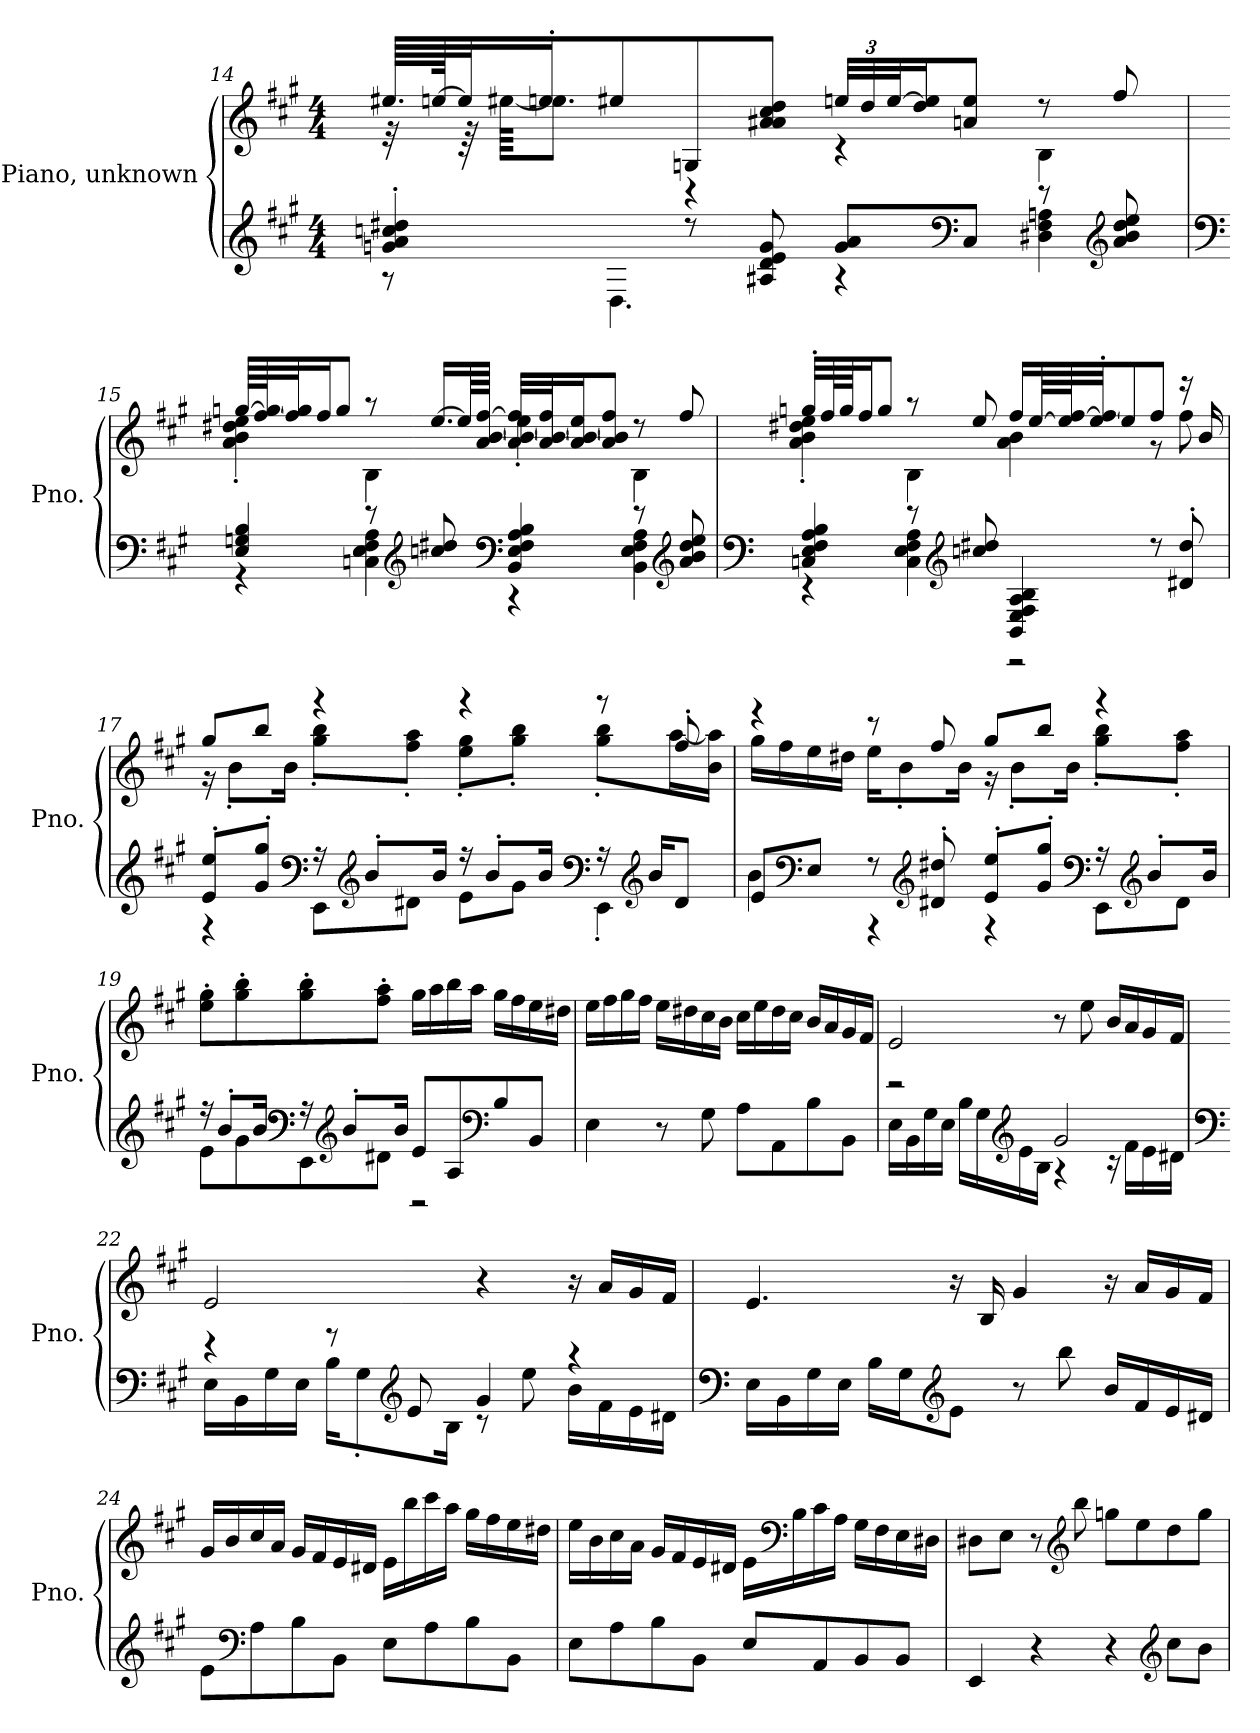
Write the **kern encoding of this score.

**kern	**kern
*part1	*part1
*staff2	*staff1
*I"Piano, unknown	*
*I'Pno.	*
!!LO:LB:g=z
*clefG2	*clefG2
*k[f#c#g#]	*k[f#c#g#]
*M4/4	*M4/4
=14	=14
*^	*^
4gn/' 4a/' 4ccn/' 4dd#X/'	8r	64.ee#X/LLLL	32r
.	.	[128een/JK	.
.	.	32ee/J]	64r
.	.	.	[64ee#X\KKKL
.	.	16een'/J	8.ee#\J]
.	4.D\	8ee#X/	.
8r	.	8Gn/	4r
8A#X/ 8d/ 8e/ 8g/	.	8a/ 8a#X/ 8cc#/ 8dd/J	.
*	*	*Xbrackettup	*
8g/ 8a/L	4r	48een/LLL	4r
.	.	48dd/	.
.	.	[48ee/J	.
.	.	16dd/ 16ee/]J	.
*clefF4	*	*	*
8C#/J	.	8an/ 8ee/J	.
8r	4D#X\ 4F#\ 4An\	8r	4B\
*clefG2	*	*	*
8a/ 8b/ 8dd#/ 8ee/	.	8ff#/	.
!!LO:LB:g=z	!!
=15	=15	=15	=15
*clefF4	*	*	*
4E/ 4Gn/ 4B/	4r	[64ggn/LLLL	4a\' 4b\' 4dd#X\' 4ee\'
.	.	[64ff#/ 64gg/]J	.
.	.	32ff#/] 32gg/J	.
.	.	16ff#/J	.
.	.	8gg/J	.
8r	4Cn\ 4E\ 4F#\ 4A\	8r	4B\
*clefG2	*	*	*
8ccn/ 8dd#X/	.	[16.ee/LL	.
.	.	64ee/LL]	.
.	.	[64a/ [64b/ [64ff#/JJJJ	.
*clefF4	*	*	*
4BB/ 4E/ 4F#/ 4A/ 4B/	4r	32a/_ 32b/_ 32ff#/]LLL	4ee'\
.	.	32a/_ 32b/_ 32ff#/J	.
.	.	16a/_ 16b/_ 16ee/J	.
.	.	8a/] 8b/] 8ff#/J	.
8r	4BB\ 4E\ 4F#\ 4A\	8r	4B\
*clefG2	*	*	*
8a/ 8b/ 8dd#/ 8ee/	.	8ff#/	.
!!LO:LB:g=z	!!
=16	=16	=16	=16
*clefF4	*	*	*
4Cn/ 4E/ 4F#/ 4A/ 4B/	4r	32ggn'/LLL	4a\' 4b\' 4dd#X\' 4ee\'
.	.	64ff#/L	.
.	.	64gg/JJ	.
.	.	16ff#/J	.
.	.	8gg/J	.
8r	4C\ 4E\ 4F#\ 4A\	8r	4B\
*clefG2	*	*	*
8ccn/ 8dd#X/	.	8ee/	.
4BB/ 4E/ 4F#/ 4A/ 4B/	2r	16ff#/LL	4a\ 4b\
.	.	[64ee/LL	.
.	.	64ee/] [64ff#/J	.
.	.	[32ee/' 32ff#/]'JJ	.
.	.	8ee/]	.
8r	.	8ff#/J	8r
8d#X/' 8dd#/'	.	16r	8ff#\
.	.	16b/	.
!!LO:LB:g=z	!!
=17	=17	=17	=17
8e/' 8ee/'L	4r	8gg#/L	16r
.	.	.	8b'\L
8g#/' 8gg#/'J	.	8bb/J	.
.	.	.	16b\Jk
*clefF4	*	*	*
16r	8EE\L	4r	8gg#\' 8bb\'L
*clefG2	*	*	*
8b'/L	.	.	.
.	8d#X\J	.	8ff#\' 8aa\'J
16b/Jk	.	.	.
16r	8e\L	4r	8ee\' 8gg#\'L
8b'/L	.	.	.
.	8g#\J	.	8gg#\' 8bb\'J
16b/Jk	.	.	.
*clefF4	*	*	*
16r	4EE'\	8r	8gg#\' 8bb\'L
*clefG2	*	*	*
16b/KL	.	.	.
8d#/J	.	8ff#'/	[16aa\L
.	.	.	16b\ 16aa\]JJ
!!LO:PB:g=z	!!
=18	=18	=18	=18
8e/L	4b\	4r	16gg#\LL
.	.	.	16ff#\
*clefF4	*	*	*
8E/J	.	.	16ee\
.	.	.	16dd#X\JJ
8r	4r	8r	16ee\KL
.	.	.	8b'\
*clefG2	*	*	*
8d#X/' 8dd#X/'	.	8ff#/	.
.	.	.	16b\Jk
8e/' 8ee/'L	4r	8gg#/L	16r
.	.	.	8b'\L
8g#/' 8gg#/'J	.	8bb/J	.
.	.	.	16b\Jk
*clefF4	*	*	*
16r	8EE\L	4r	8gg#\' 8bb\'L
*clefG2	*	*	*
8b'/L	.	.	.
.	8d#\J	.	8ff#\' 8aa\'J
16b/Jk	.	.	.
*	*	*v	*v
!!LO:LB:g=z
=19	=19	=19
16r	8e\L	8ee\' 8gg#\'L
8b'/L	.	.
.	8g#\	8gg#\' 8bb\'
16b/Jk	.	.
*clefF4	*	*
16r	8EE\	8gg#\' 8bb\'
*clefG2	*	*
8b'/L	.	.
.	8d#X\J	8ff#\' 8aa\'J
16b/Jk	.	.
8e/L	2r	16gg#\LL
.	.	16aa\
8A/	.	16bb\
.	.	16aa\JJ
*clefF4	*	*
8B/	.	16gg#\LL
.	.	16ff#\
8BB/J	.	16ee\
.	.	16dd#X\JJ
*v	*v	*
=20	=20
4E\	16ee\LL
.	16ff#\
.	16gg#\
.	16ff#\JJ
8r	16ee\LL
.	16dd#X\
8G#\	16cc#\
.	16b\JJ
8A\L	16cc#\LL
.	16ee\
8AA\	16dd#\
.	16cc#\JJ
8B\	16b/LL
.	16a/
8BB\J	16g#/
.	16f#/JJ
!!LO:LB:g=z
=21	=21
*^	*
2r	16E\LL	2e/
.	16BB\	.
.	16G#\	.
.	16E\JJ	.
.	16B\LL	.
.	16G#\	.
*clefG2	*	*
.	16e\	.
.	16B\JJ	.
2g#/	4r	8r
.	.	8ee\
.	16r	16b/LL
.	16f#\LL	16a/
.	16e\	16g#/
.	16d#X\JJ	16f#/JJ
=22	=22	=22
*clefF4	*	*
4r	16E\LL	2e/
.	16BB\	.
.	16G#\	.
.	16E\JJ	.
8r	16B\KL	.
.	8G#'\	.
*clefG2	*	*
8e/	.	.
.	16B\Jk	.
4g#/	8r	4r
.	8ee\	.
4r	16b\LL	16r
.	16f#\	16a/LL
.	16e\	16g#/
.	16d#X\JJ	16f#/JJ
*v	*v	*
!!LO:LB:g=z
=23	=23
*clefF4	*
16E\LL	4.e/
16BB\	.
16G#\	.
16E\JJ	.
16B\LL	.
16G#\J	.
*clefG2	*
8e\J	16r
.	16B/
8r	4g#/
8bb\	.
16b/LL	16r
16f#/	16a/LL
16e/	16g#/
16d#X/JJ	16f#/JJ
=24	=24
8e\L	16g#/LL
.	16b/
*clefF4	*
8A\	16cc#/
.	16a/JJ
8B\	16g#/LL
.	16f#/
8BB\J	16e/
.	16d#X/JJ
8E\L	16e\LL
.	16bb\
8A\	16ccc#\
.	16aa\JJ
8B\	16gg#\LL
.	16ff#\
8BB\J	16ee\
.	16dd#X\JJ
!!LO:LB:g=z
=25	=25
8E\L	16ee\LL
.	16b\
8A\	16cc#\
.	16a\JJ
8B\	16g#/LL
.	16f#/
8BB\J	16e/
.	16d#X/JJ
8E/L	16e\LL
*	*clefF4
.	16B\
8AA/	16c#\
.	16A\JJ
8BB/	16G#\LL
.	16F#\
8BB/J	16E\
.	16D#X\JJ
=26	=26
4EE/	8D#X\L
.	8E\J
4r	8r
*	*clefG2
.	8bb\
4r	8ggn\L
.	8ee\
*clefG2	*
8cc#\L	8dd\
8b\J	8gg\J
=	=
*-	*-
